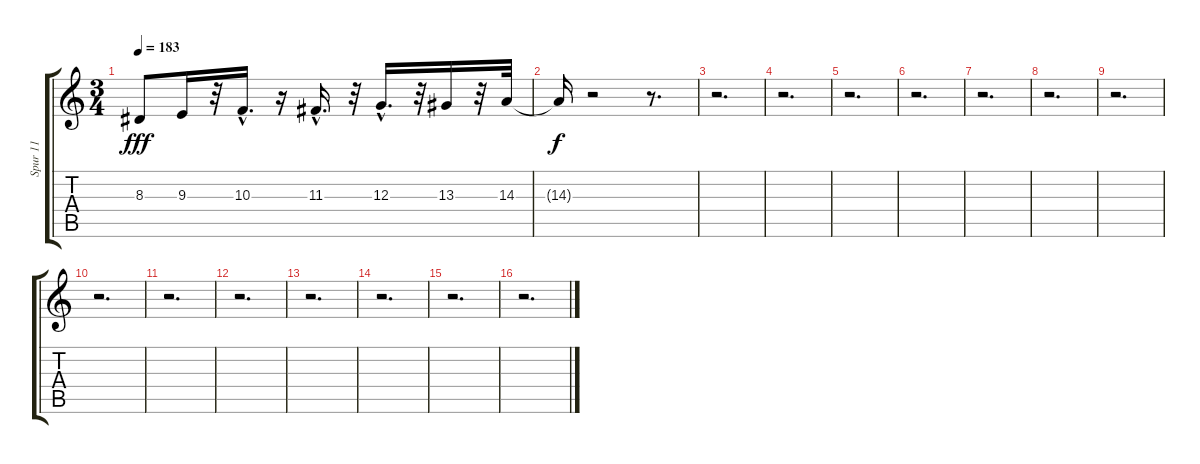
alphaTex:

\track ("Spur 11" "Spur 11") {instrument accordion}
\staff {score tabs}
\tuning (E4 B3 G3 D3 A2 E2) {hide}
\ts (3 4)
\tempo 183
\clef g2
\ks c
8.3.8{dy fff} 9.3.16 r.32 10.3{hac}.16{d} r.16 11.3{hac}.16{d} r.32 12.3{hac}.16{d} r.32 13.3.16 r.32 14.3.32 |
14.3{t}.16{dy f} r.2 r.8{d} |
r.2{d} |
r.2{d} |
r.2{d} |
r.2{d} |
r.2{d} |
r.2{d} |
r.2{d} |
r.2{d} |
r.2{d} |
r.2{d} |
r.2{d} |
r.2{d} |
r.2{d} |
r.2{d}
